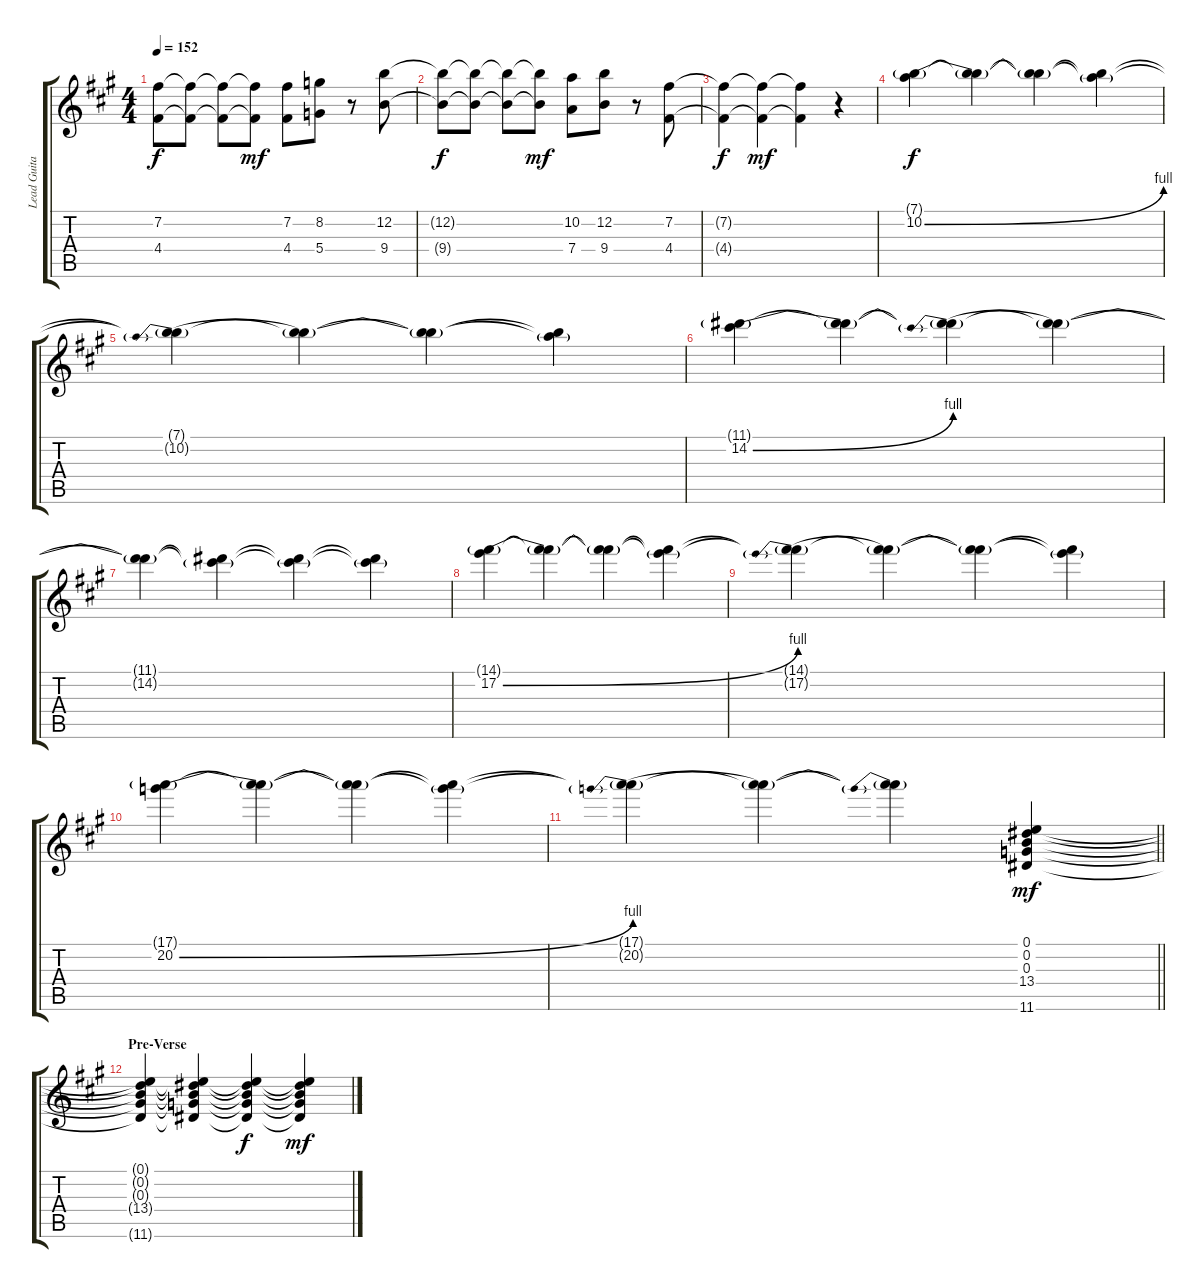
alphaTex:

\track ("Lead Guitar clean" "Lead Guita") {instrument electricguitarclean}
\staff {score tabs}
\tuning (E4 B3 G3 D3 A2 E2) {hide}
\ts (4 4)
\tempo 152
\clef g2
\ks a
(7.2{t} 4.4{t}).8{dy f} (7.2{t} 4.4{t}).8 (7.2{t} 4.4{t}).8 (7.2{t} 4.4{t}).8{dy mf} (7.2 4.4).8 (8.2 5.4).8 r.8 (12.2 9.4).8 |
(12.2{t} 9.4{t}).8{dy f} (12.2{t} 9.4{t}).8 (12.2{t} 9.4{t}).8 (12.2{t} 9.4{t}).8{dy mf} (10.2 7.4).8 (12.2 9.4).8 r.8 (7.2 4.4).8 |
(7.2{t} 4.4{t}).4{dy f} (7.2{t} 4.4{t}).4{dy mf} (7.2{t} 4.4{t}).4 r.4 |
(7.1{g} 10.2{be (bend 0 0 60 4)}).4{dy f} (7.1{t} 10.2{t}).4 (7.1{t} 10.2{t}).4 (7.1{t} 10.2{t}).4 |
(7.1{t} 10.2{be (prebend 0 4 60 4) t}).4 (7.1{t} 10.2{t}).4 (7.1{t} 10.2{t}).4 (7.1{t} 10.2{t}).4 |
(11.1{g} 14.2{be (bend 0 0 60 4)}).4 (11.1{t} 14.2{t}).4 (11.1{t} 14.2{be (prebend 0 4 60 4) t}).4 (11.1{t} 14.2{t}).4 |
(11.1{t} 14.2{t}).4 (11.1{t} 14.2{t}).4 (11.1{t} 14.2{t}).4 (11.1{t} 14.2{t}).4 |
(14.1{g} 17.2{be (bend 0 0 60 4)}).4 (14.1{t} 17.2{t}).4 (14.1{t} 17.2{t}).4 (14.1{t} 17.2{t}).4 |
(14.1{t} 17.2{be (prebend 0 4 60 4) t}).4 (14.1{t} 17.2{t}).4 (14.1{t} 17.2{t}).4 (14.1{t} 17.2{t}).4 |
(17.1{g} 20.2{be (bend 0 0 60 4)}).4 (17.1{t} 20.2{t}).4 (17.1{t} 20.2{t}).4 (17.1{t} 20.2{t}).4 |
\barLineRight lightlight
(17.1{t} 20.2{be (prebend 0 4 60 4) t}).4 (17.1{t} 20.2{t}).4 (17.1{t} 20.2{be (prebend 0 4 60 4) t}).4 (0.1 0.2 0.3 13.4 11.6).4{dy mf} |
\section ("" "Pre-Verse")
(0.1{t} 0.2{t} 0.3{t} 13.4{t} 11.6{t}).4 (0.1{t} 0.2{t} 0.3{t} 13.4{t} 11.6{t}).4 (0.1{t} 0.2{t} 0.3{t} 13.4{t} 11.6{t}).4{dy f} (0.1{t} 0.2{t} 0.3{t} 13.4{t} 11.6{t}).4{dy mf}
